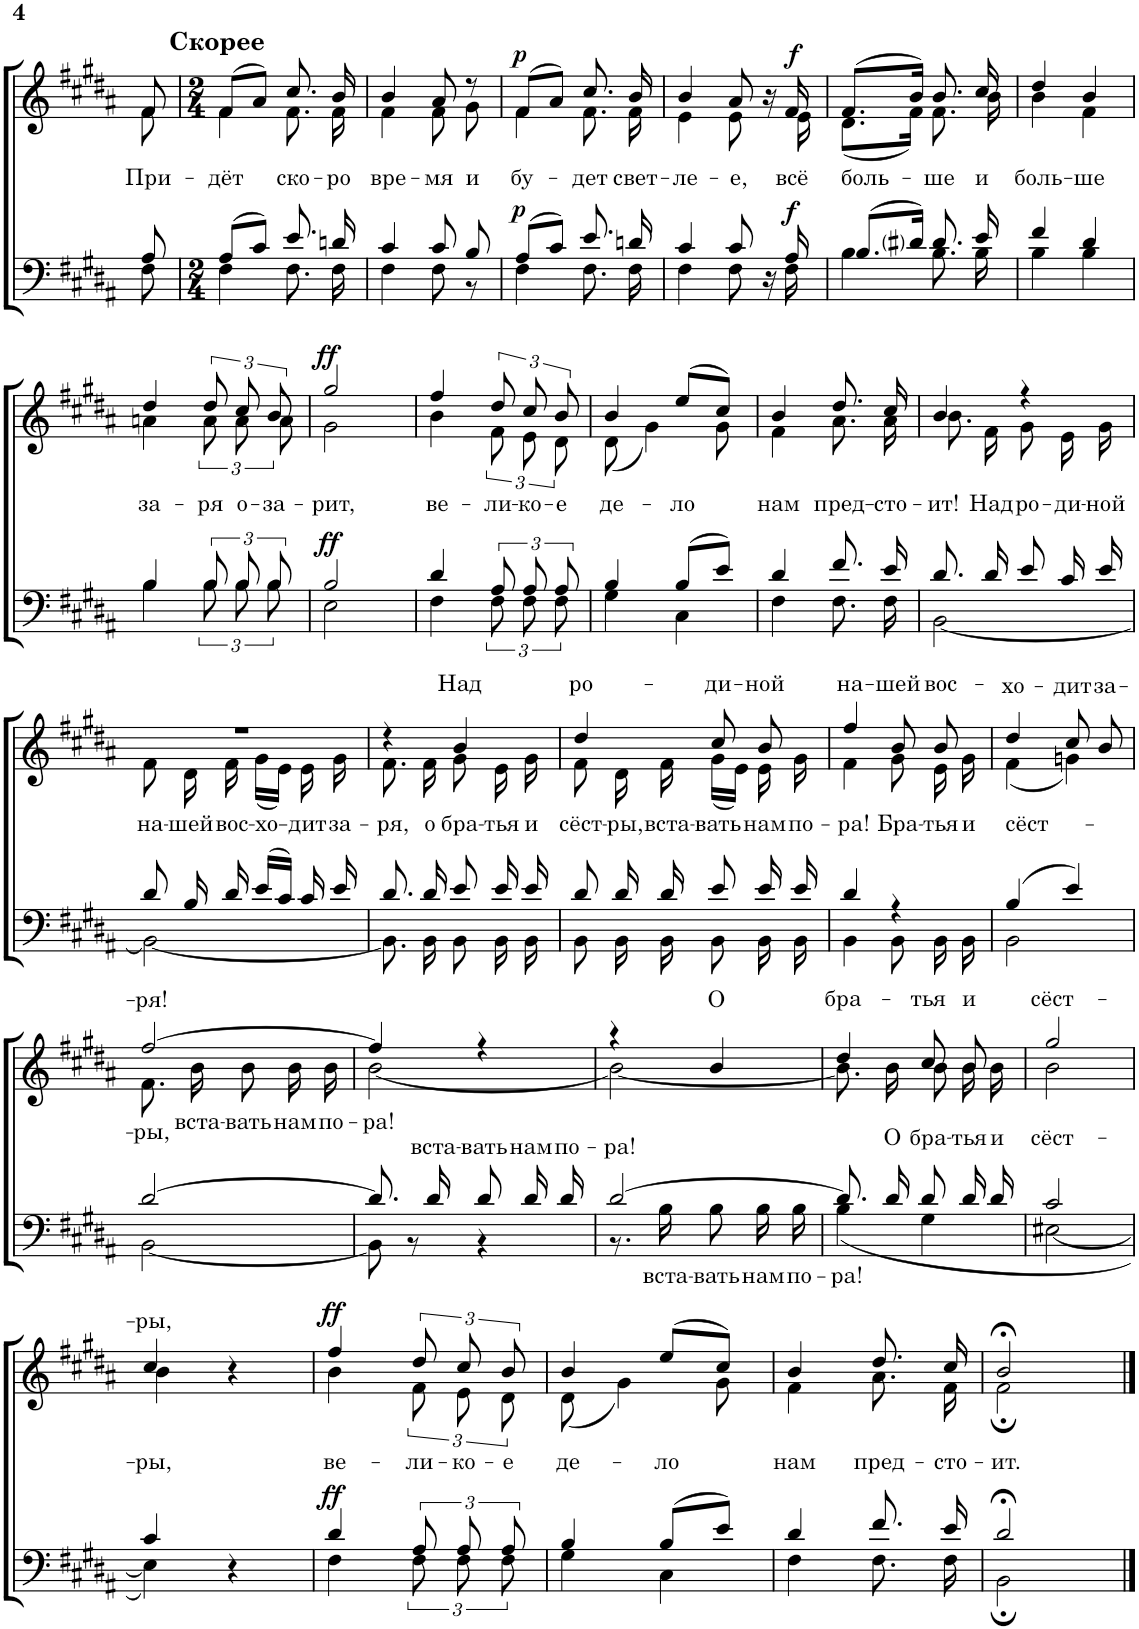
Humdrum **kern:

**kern	**text	**dynam	**kern	**text	**dynam
*part2	*part2	*part2	*part1	*part1	*part1
*staff2	*staff2	*staff2	*staff1	*staff1	*staff1
*I"T. B.	*	*	*I"S. A.	*	*
!!LO:PB:g=z
*clefF4	*	*	*clefG2	*	*
*k[f#c#g#d#a#]	*	*	*k[f#c#g#d#a#]	*	*
*M6/8	*	*	*M6/8	*	*
=57	=57	=57	=57	=57	=57
*^	*	*	*	*	*
!	!	!	!	!	!LO:LY:b	!
*	*	*	*	*^	*	*
8A#/	8F#\	.	.	8f#/	8f#\	При-	.
=58	=58	=58	=58	=58	=58	=58	=58
*M2/4	*	*	*	*M2/4	*	*	*
!	!	!	!	!LO:TX:a:B:t=Скорее	!	!	!
!	!	!	!	!	!	!LO:LY:b	!
(8A#/L	4F#\	.	.	(8f#/L	4f#\	-дёт	.
8c#/J)	.	.	.	8a#/J)	.	.	.
!	!	!	!	!	!	!LO:LY:b	!
8.e/	8.F#\	.	.	8.cc#/	8.f#\	ско-	.
!	!	!	!	!	!	!LO:LY:b	!
16dn/	16F#\	.	.	16b/	16f#\	-ро	.
=59	=59	=59	=59	=59	=59	=59	=59
!	!	!	!	!	!	!LO:LY:b	!
4c#/	4F#\	.	.	4b/	4f#\	вре-	.
!	!	!	!	!	!	!LO:LY:b	!
8c#/	8F#\	.	.	8a#/	8f#\	-мя	.
!	!	!	!	!	!	!LO:LY:b	!
8B/	8r	.	.	8r	8g#\	и	.
=60	=60	=60	=60	=60	=60	=60	=60
!	!	!	!LO:DY:a	!	!	!LO:LY:b	!LO:DY:a
(8A#/L	4F#\	.	p	(8f#/L	4f#\	бу-	p
8c#/J)	.	.	.	8a#/J)	.	.	.
!	!	!	!	!	!	!LO:LY:b	!
8.e/	8.F#\	.	.	8.cc#/	8.f#\	-дет	.
!	!	!	!	!	!	!LO:LY:b	!
16dn/	16F#\	.	.	16b/	16f#\	свет-	.
=61	=61	=61	=61	=61	=61	=61	=61
!	!	!	!	!	!	!LO:LY:b	!
4c#/	4F#\	.	.	4b/	4e\	-ле-	.
!	!	!	!	!	!	!LO:LY:b	!
8c#/	8F#\	.	.	8a#/	8e\	-е,	.
16r	16ryy	.	.	16r	16ryy	.	.
!	!	!	!LO:DY:a	!	!	!LO:LY:b	!LO:DY:a
16A#/	16F#\	.	f	16f#/	16e\	всё	f
=62	=62	=62	=62	=62	=62	=62	=62
!	!	!	!	!	!	!LO:LY:b	!
(8.B/L	4B\	.	.	(8.f#/L	(8.d#\L	боль-	.
16d#i/Jk)	.	.	.	16b/JL)	16f#\JL)	.	.
!	!	!	!	!	!	!LO:LY:b	!
8.d#/	8.B\	.	.	8.b/	8.f#\	-ше	.
!	!	!	!	!	!	!LO:LY:b	!
16e/	16B\	.	.	16cc#/	16b\	и	.
=63	=63	=63	=63	=63	=63	=63	=63
!	!	!	!	!	!	!LO:LY:b	!
4f#/	4B\	.	.	4dd#/	4b\	боль-	.
!	!	!	!	!	!	!LO:LY:b	!
4d#/	4B\	.	.	4b/	4f#\	-ше	.
!!LO:LB:g=z	!!
=64	=64	=64	=64	=64	=64	=64	=64
!	!	!	!	!	!	!LO:LY:b	!
4B/	4B\	.	.	4dd#/	4an\	за-	.
!	!	!	!	!	!	!LO:LY:b	!
12B/	12B\	.	.	12dd#/	12a\	-ря	.
!	!	!	!	!	!	!LO:LY:b	!
12B/	12B\	.	.	12cc#/	12a\	о-	.
!	!	!	!	!	!	!LO:LY:b	!
12B/	12B\	.	.	12b/	12a\	-за-	.
=65	=65	=65	=65	=65	=65	=65	=65
!	!	!	!LO:DY:a	!	!	!LO:LY:b	!LO:DY:a
2B/	2E\	.	ff	2gg#/	2g#\	-рит,	ff
=66	=66	=66	=66	=66	=66	=66	=66
!	!	!	!	!	!	!LO:LY:b	!
4d#/	4F#\	.	.	4ff#/	4b\	ве-	.
!	!	!	!	!	!	!LO:LY:b	!
12A#/	12F#\	.	.	12dd#/	12f#\	-ли-	.
!	!	!	!	!	!	!LO:LY:b	!
12A#/	12F#\	.	.	12cc#/	12e\	-ко-	.
!	!	!	!	!	!	!LO:LY:b	!
12A#/	12F#\	.	.	12b/	12d#\	-е	.
=67	=67	=67	=67	=67	=67	=67	=67
!	!	!	!	!	!	!LO:LY:b	!
4B/	4G#\	.	.	4b/	(8d#\	де-	.
.	.	.	.	.	4g#\)	.	.
!	!	!	!	!	!	!LO:LY:b	!
(8B/L	4C#\	.	.	(8ee/L	.	-ло	.
8e/J)	.	.	.	8cc#/J)	8g#\	.	.
=68	=68	=68	=68	=68	=68	=68	=68
!	!	!	!	!	!	!LO:LY:b	!
4d#/	4F#\	.	.	4b/	4f#\	нам	.
!	!	!	!	!	!	!LO:LY:b	!
8.f#/	8.F#\	.	.	8.dd#/	8.a#\	пред-	.
!	!	!	!	!	!	!LO:LY:b	!
16e/	16F#\	.	.	16cc#/	16a#\	-сто-	.
=69	=69	=69	=69	=69	=69	=69	=69
!	!	!	!	!	!	!LO:LY:b	!
8.d#/	[2BB\	.	.	4b/	8.b\	-ит!	.
!	!	!	!	!	!	!LO:LY:b	!
16d#/	.	.	.	.	16f#\	Над	.
!	!	!	!	!	!	!LO:LY:b	!
8e/	.	.	.	4r	8g#\	ро-	.
!	!	!	!	!	!	!LO:LY:b	!
16c#/	.	.	.	.	16e\	-ди-	.
!	!	!	!	!	!	!LO:LY:b	!
16e/	.	.	.	.	16g#\	-ной	.
!!LO:LB:g=z	!!
=70	=70	=70	=70	=70	=70	=70	=70
!	!	!	!	!	!	!LO:LY:b	!
8d#/	2BB\_	.	.	2r	8f#\	на-	.
!	!	!	!	!	!	!LO:LY:b	!
16B/	.	.	.	.	16d#\	-шей	.
!	!	!	!	!	!	!LO:LY:b	!
16d#/	.	.	.	.	16f#\	вос-	.
!	!	!	!	!	!	!LO:LY:b	!
(16e/LL	.	.	.	.	(16g#\LL	-хо-	.
16c#/JJ)	.	.	.	.	16e\JJ)	.	.
!	!	!	!	!	!	!LO:LY:b	!
16c#/	.	.	.	.	16e\	-дит	.
!	!	!	!	!	!	!LO:LY:b	!
16e/	.	.	.	.	16g#\	за-	.
=71	=71	=71	=71	=71	=71	=71	=71
!	!	!	!	!	!	!LO:LY:b	!
8.d#/	8.BB\]	.	.	4r	8.f#\	-ря,	.
!	!	!	!	!	!	!LO:LY:b	!
16d#/	16BB\	.	.	.	16f#\	о	.
!	!	!	!	!	!	!LO:LY:a	!
!	!	!	!	!	!	!LO:LY:b	!
8e/	8BB\	.	.	4b/	8g#\	бра-	.
!	!	!	!	!	!	!LO:LY:b	!
16e/	16BB\	.	.	.	16e\	-тья	.
!	!	!	!	!	!	!LO:LY:b	!
16e/	16BB\	.	.	.	16g#\	и	.
=72	=72	=72	=72	=72	=72	=72	=72
!	!	!	!	!	!	!LO:LY:a	!
!	!	!	!	!	!	!LO:LY:b	!
8d#/	8BB\	.	.	4dd#/	8f#\	сёст-	.
!	!	!	!	!	!	!LO:LY:b	!
16d#/	16BB\	.	.	.	16d#\	-ры,	.
!	!	!	!	!	!	!LO:LY:b	!
16d#/	16BB\	.	.	.	16f#\	вста-	.
!	!	!	!	!	!	!LO:LY:a	!
!	!	!	!	!	!	!LO:LY:b	!
8e/	8BB\	.	.	8cc#/	(16g#\LL	-вать	.
.	.	.	.	.	16e\JJ)	.	.
!	!	!	!	!	!	!LO:LY:a	!
!	!	!	!	!	!	!LO:LY:b	!
16e/	16BB\	.	.	8b/	16e\	нам	.
!	!	!	!	!	!	!LO:LY:b	!
16e/	16BB\	.	.	.	16g#\	по-	.
=73	=73	=73	=73	=73	=73	=73	=73
!	!	!	!	!	!	!LO:LY:a	!
!	!	!	!	!	!	!LO:LY:b	!
4d#/	4BB\	.	.	4ff#/	4f#\	-ра!	.
!	!	!	!	!	!	!LO:LY:a	!
!	!	!	!	!	!	!LO:LY:b	!
4r	8BB\	.	.	8b/	8g#\	Бра-	.
!	!	!	!	!	!	!LO:LY:a	!
!	!	!	!	!	!	!LO:LY:b	!
.	16BB\	.	.	8b/	16e\	-тья	.
!	!	!	!	!	!	!LO:LY:b	!
.	16BB\	.	.	.	16g#\	и	.
=74	=74	=74	=74	=74	=74	=74	=74
!	!	!	!	!	!	!LO:LY:a	!
!	!	!	!	!	!	!LO:LY:b	!
(4B/	2BB\	.	.	4dd#/	(4f#\	сёст-	.
!	!	!	!	!	!	!LO:LY:a	!
4e/)	.	.	.	8cc#/	4gn\)	-дит	.
!	!	!	!	!	!	!LO:LY:a	!
.	.	.	.	8b/	.	за-	.
!!LO:LB:g=z	!!
=75	=75	=75	=75	=75	=75	=75	=75
!	!	!	!	!	!	!LO:LY:a	!
!	!	!	!	!	!	!LO:LY:b	!
[2d#/	[2BB\	.	.	[2ff#/	8.f#\	-ры,	.
!	!	!	!	!	!	!LO:LY:b	!
.	.	.	.	.	16b\	вста-	.
!	!	!	!	!	!	!LO:LY:b	!
.	.	.	.	.	8b\	-вать	.
!	!	!	!	!	!	!LO:LY:b	!
.	.	.	.	.	16b\	нам	.
!	!	!	!	!	!	!LO:LY:b	!
.	.	.	.	.	16b\	по-	.
=76	=76	=76	=76	=76	=76	=76	=76
!	!	!	!	!	!	!LO:LY:b	!
8.d#/]	8BB\]	.	.	4ff#/]	[2b\	-ра!	.
.	8r	.	.	.	.	.	.
!	!	!LO:LY:a	!	!	!	!	!
16d#/	.	вста-	.	.	.	.	.
!	!	!LO:LY:a	!	!	!	!	!
8d#/	4r	-вать	.	4r	.	.	.
!	!	!LO:LY:a	!	!	!	!	!
16d#/	.	нам	.	.	.	.	.
!	!	!LO:LY:a	!	!	!	!	!
16d#/	.	по-	.	.	.	.	.
=77	=77	=77	=77	=77	=77	=77	=77
!	!	!LO:LY:a	!	!	!	!	!
[2d#/	8.r	-ра!	.	4r	2b\_	.	.
!	!	!LO:LY:b	!	!	!	!	!
.	16B\	вста-	.	.	.	.	.
!	!	!LO:LY:b	!	!	!	!LO:LY:a	!
.	8B\	-вать	.	4b/	.	О	.
!	!	!LO:LY:b	!	!	!	!	!
.	16B\	нам	.	.	.	.	.
!	!	!LO:LY:b	!	!	!	!	!
.	16B\	по-	.	.	.	.	.
=78	=78	=78	=78	=78	=78	=78	=78
!	!	!LO:LY:b	!	!	!	!LO:LY:a	!
8.d#/]	(4B\	-ра!	.	4dd#/	8.b\]	бра-	.
!	!	!	!	!	!	!LO:LY:b	!
16d#/	.	.	.	.	16b\	О	.
!	!	!	!	!	!	!LO:LY:a	!
!	!	!	!	!	!	!LO:LY:b	!
8d#/	4G#\	.	.	8cc#/	8b\	бра-	.
!	!	!	!	!	!	!LO:LY:a	!
!	!	!	!	!	!	!LO:LY:b	!
16d#/	.	.	.	8b/	16b\	-тья	.
!	!	!	!	!	!	!LO:LY:b	!
16d#/	.	.	.	.	16b\	и	.
=79	=79	=79	=79	=79	=79	=79	=79
!	!	!	!	!	!	!LO:LY:a	!
!	!	!	!	!	!	!LO:LY:b	!
2c#/	[2E#X\	.	.	2gg#/	2b\	сёст-	.
!!LO:LB:g=z	!!
=80	=80	=80	=80	=80	=80	=80	=80
!	!	!	!	!	!	!LO:LY:a	!
!	!	!	!	!	!	!LO:LY:b	!
4c#/	4E#\])	.	.	4cc#/	4b\	-ры,	.
4r	4ryy	.	.	4r	4ryy	.	.
=81	=81	=81	=81	=81	=81	=81	=81
!	!	!	!LO:DY:a	!	!	!LO:LY:b	!LO:DY:a
4d#/	4F#\	.	ff	4ff#/	4b\	ве-	ff
!	!	!	!	!	!	!LO:LY:b	!
12A#/	12F#\	.	.	12dd#/	12f#\	-ли-	.
!	!	!	!	!	!	!LO:LY:b	!
12A#/	12F#\	.	.	12cc#/	12e\	-ко-	.
!	!	!	!	!	!	!LO:LY:b	!
12A#/	12F#\	.	.	12b/	12d#\	-е	.
=82	=82	=82	=82	=82	=82	=82	=82
!	!	!	!	!	!	!LO:LY:b	!
4B/	4G#\	.	.	4b/	(8d#\	де-	.
.	.	.	.	.	4g#\)	.	.
!	!	!	!	!	!	!LO:LY:b	!
(8B/L	4C#\	.	.	(8ee/L	.	-ло	.
8e/J)	.	.	.	8cc#/J)	8g#\	.	.
=83	=83	=83	=83	=83	=83	=83	=83
!	!	!	!	!	!	!LO:LY:b	!
4d#/	4F#\	.	.	4b/	4f#\	нам	.
!	!	!	!	!	!	!LO:LY:b	!
8.f#/	8.F#\	.	.	8.dd#/	8.a#\	пред-	.
!	!	!	!	!	!	!LO:LY:b	!
16e/	16F#\	.	.	16cc#/	16f#\	-сто-	.
=84	=84	=84	=84	=84	=84	=84	=84
!	!	!	!	!	!	!LO:LY:b	!
2d#;</	2BB;\	.	.	2b;</	2f#;\	-ит.	.
*v	*v	*	*	*	*	*	*
*	*	*	*v	*v	*	*
==	==	==	==	==	==
*-	*-	*-	*-	*-	*-
